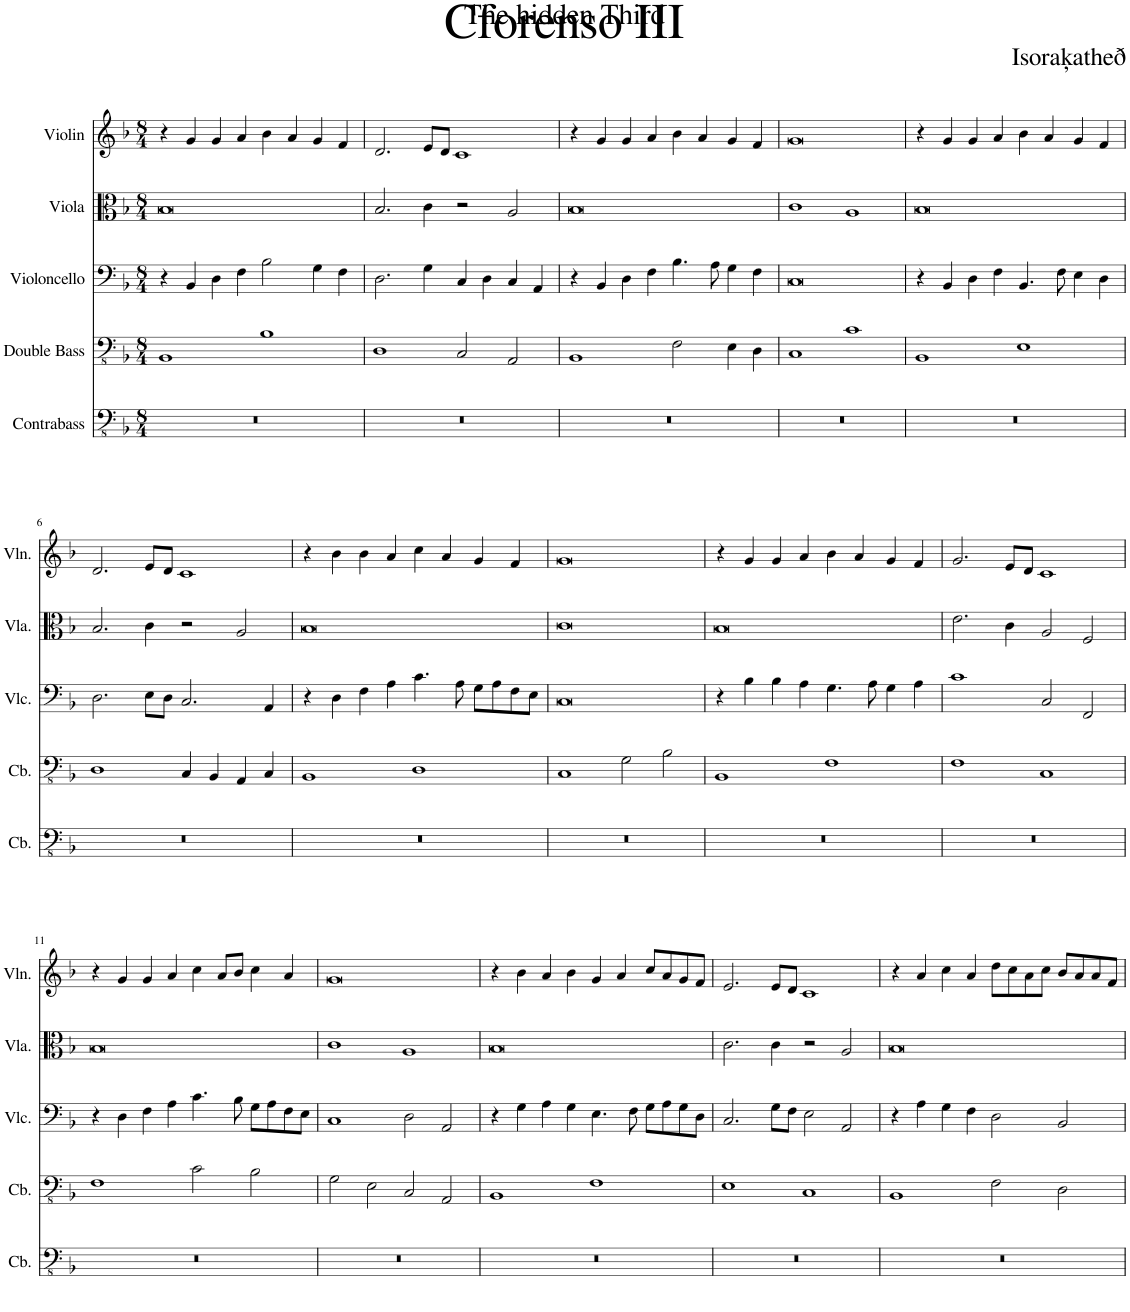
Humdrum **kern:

**kern	**kern	**kern	**kern	**kern
*part5	*part4	*part3	*part2	*part1
*staff5	*staff4	*staff3	*staff2	*staff1
*I"Contrabass	*I"Double Bass	*I"Violoncello	*I"Viola	*I"Violin
*I'Cb.	*	*I'Vlc.	*I'Vla.	*I'Vln.
*clefFv4	*clefFv4	*clefF4	*clefC3	*clefG2
*Trd7c12	*Trd7c12	*	*	*
*k[b-]	*k[b-]	*k[b-]	*k[b-]	*k[b-]
*M8/4	*M8/4	*M8/4	*M8/4	*M8/4
=1	=1	=1	=1	=1
0r	1BBB-	4r	0B-	4r
.	.	4BB-/	.	4g/
.	.	4D\	.	4g/
.	.	4F\	.	4a/
.	1BB-	2B-\	.	4b-\
.	.	.	.	4a/
.	.	4G\	.	4g/
.	.	4F\	.	4f/
=2	=2	=2	=2	=2
0r	1DD	2.D\	2.B-/	2.d/
.	.	4G\	4c\	8e/L
.	.	.	.	8d/J
.	2CC/	4C/	2r	1c
.	.	4D\	.	.
.	2AAA/	4C/	2A/	.
.	.	4AA/	.	.
=3	=3	=3	=3	=3
0r	1BBB-	4r	0B-	4r
.	.	4BB-/	.	4g/
.	.	4D\	.	4g/
.	.	4F\	.	4a/
.	2FF\	4.B-\	.	4b-\
.	.	.	.	4a/
.	.	8A\	.	.
.	4EE\	4G\	.	4g/
.	4DD\	4F\	.	4f/
=4	=4	=4	=4	=4
0r	1CC	0C	1c	0g
.	1C	.	1A	.
=5	=5	=5	=5	=5
0r	1BBB-	4r	0B-	4r
.	.	4BB-/	.	4g/
.	.	4D\	.	4g/
.	.	4F\	.	4a/
.	1EE	4.BB-/	.	4b-\
.	.	.	.	4a/
.	.	8F\	.	.
.	.	4E\	.	4g/
.	.	4D\	.	4f/
!!LO:LB:g=z
=6	=6	=6	=6	=6
0r	1DD	2.D\	2.B-/	2.d/
.	.	8E\L	4c\	8e/L
.	.	8D\J	.	8d/J
.	4CC/	2.C/	2r	1c
.	4BBB-/	.	.	.
.	4AAA/	.	2A/	.
.	4CC/	4AA/	.	.
=7	=7	=7	=7	=7
0r	1BBB-	4r	0B-	4r
.	.	4D\	.	4b-\
.	.	4F\	.	4b-\
.	.	4A\	.	4a/
.	1DD	4.c\	.	4cc\
.	.	.	.	4a/
.	.	8A\	.	.
.	.	8G\L	.	4g/
.	.	8A\	.	.
.	.	8F\	.	4f/
.	.	8E\J	.	.
=8	=8	=8	=8	=8
0r	1CC	0C	0c	0g
.	2GG\	.	.	.
.	2BB-\	.	.	.
=9	=9	=9	=9	=9
0r	1BBB-	4r	0B-	4r
.	.	4B-\	.	4g/
.	.	4B-\	.	4g/
.	.	4A\	.	4a/
.	1FF	4.G\	.	4b-\
.	.	.	.	4a/
.	.	8A\	.	.
.	.	4G\	.	4g/
.	.	4A\	.	4f/
=10	=10	=10	=10	=10
0r	1FF	1c	2.e\	2.g/
.	.	.	4c\	8e/L
.	.	.	.	8d/J
.	1CC	2C/	2A/	1c
.	.	2FF/	2F/	.
!!LO:LB:g=z
=11	=11	=11	=11	=11
0r	1FF	4r	0B-	4r
.	.	4D\	.	4g/
.	.	4F\	.	4g/
.	.	4A\	.	4a/
.	2C\	4.c\	.	4cc\
.	.	.	.	8a/L
.	.	8B-\	.	8b-/J
.	2BB-\	8G\L	.	4cc\
.	.	8A\	.	.
.	.	8F\	.	4a/
.	.	8E\J	.	.
=12	=12	=12	=12	=12
0r	2GG\	1C	1c	0g
.	2EE\	.	.	.
.	2CC/	2D\	1A	.
.	2AAA/	2AA/	.	.
=13	=13	=13	=13	=13
0r	1BBB-	4r	0B-	4r
.	.	4G\	.	4b-\
.	.	4A\	.	4a/
.	.	4G\	.	4b-\
.	1FF	4.E\	.	4g/
.	.	.	.	4a/
.	.	8F\	.	.
.	.	8G\L	.	8cc/L
.	.	8A\	.	8a/
.	.	8G\	.	8g/
.	.	8D\J	.	8f/J
=14	=14	=14	=14	=14
0r	1EE	2.C/	2.c\	2.e/
.	.	8G\L	4c\	8e/L
.	.	8F\J	.	8d/J
.	1CC	2E\	2r	1c
.	.	2AA/	2A/	.
=15	=15	=15	=15	=15
0r	1BBB-	4r	0B-	4r
.	.	4A\	.	4a/
.	.	4G\	.	4cc\
.	.	4F\	.	4a/
.	2FF\	2D\	.	8dd\L
.	.	.	.	8cc\
.	.	.	.	8a\
.	.	.	.	8cc\J
.	2DD\	2BB-/	.	8b-/L
.	.	.	.	8a/
.	.	.	.	8a/
.	.	.	.	8f/J
=	=	=	=	=
*-	*-	*-	*-	*-
